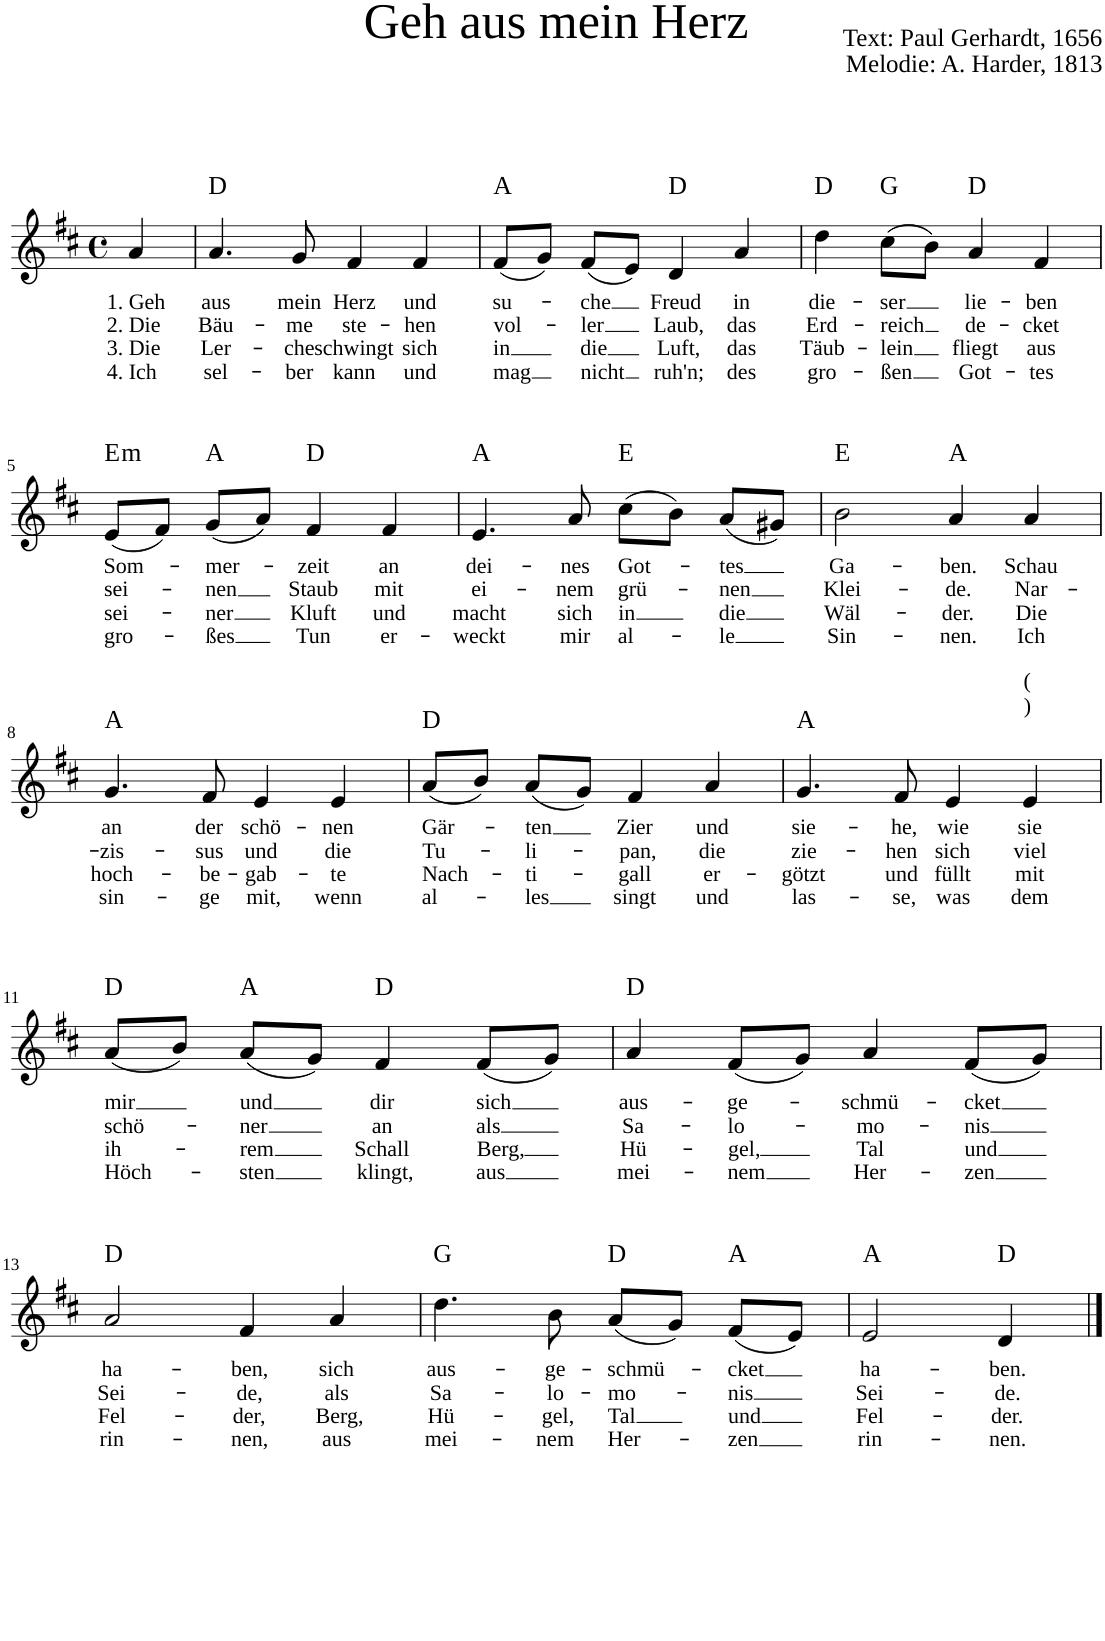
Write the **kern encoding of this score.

**kern	**text	**text	**text	**text	**harte
*part1	*part1	*part1	*part1	*part1	*part1
*staff1	*staff1	*staff1	*staff1	*staff1	*
*clefG2	*	*	*	*	*
*k[f#c#]	*	*	*	*	*
*D:	*	*	*	*	*
*M4/4	*	*	*	*	*
*met(c)	*	*	*	*	*
=1	=1	=1	=1	=1	=1
!	!LO:LY:b	!LO:LY:b	!LO:LY:b	!LO:LY:b	!
4a/	1. Geh	2. Die	3. Die	4. Ich	.
=2	=2	=2	=2	=2	=2
!	!LO:LY:b	!LO:LY:b	!LO:LY:b	!LO:LY:b	!
4.a/	aus	Bäu-	Ler-	sel-	D:maj
!	!LO:LY:b	!LO:LY:b	!LO:LY:b	!LO:LY:b	!
8g/	mein	-me	-che	-ber	.
!	!LO:LY:b	!LO:LY:b	!LO:LY:b	!LO:LY:b	!
4f#/	Herz	ste-	schwingt	kann	.
!	!LO:LY:b	!LO:LY:b	!LO:LY:b	!LO:LY:b	!
4f#/	und	-hen	sich	und	.
=3	=3	=3	=3	=3	=3
!	!LO:LY:b	!LO:LY:b	!LO:LY:b	!LO:LY:b	!
(8f#/L	su-	vol-	in	mag	A:maj
8g/J)	.	.	.	.	.
!	!LO:LY:b	!LO:LY:b	!LO:LY:b	!LO:LY:b	!
(8f#/L	-che	-ler	die	nicht	.
8e/J)	.	.	.	.	.
!	!LO:LY:b	!LO:LY:b	!LO:LY:b	!LO:LY:b	!
4d/	Freud	Laub,	Luft,	ruh'n;	D:maj
!	!LO:LY:b	!LO:LY:b	!LO:LY:b	!LO:LY:b	!
4a/	in	das	das	des	.
=4	=4	=4	=4	=4	=4
!	!LO:LY:b	!LO:LY:b	!LO:LY:b	!LO:LY:b	!
4dd\	die-	Erd-	Täub-	gro-	D:maj
!	!LO:LY:b	!LO:LY:b	!LO:LY:b	!LO:LY:b	!
(8cc#\L	-ser	-reich	-lein	-ßen	G:maj
8b\J)	.	.	.	.	.
!	!LO:LY:b	!LO:LY:b	!LO:LY:b	!LO:LY:b	!
4a/	lie-	de-	fliegt	Got-	D:maj
!	!LO:LY:b	!LO:LY:b	!LO:LY:b	!LO:LY:b	!
4f#/	-ben	-cket	aus	-tes	.
!!LO:LB:g=z
=5	=5	=5	=5	=5	=5
!	!LO:LY:b	!LO:LY:b	!LO:LY:b	!LO:LY:b	!LO:H:kt=m
(8e/L	Som-	sei-	sei-	gro-	E:min
8f#/J)	.	.	.	.	.
!	!LO:LY:b	!LO:LY:b	!LO:LY:b	!LO:LY:b	!
(8g/L	-mer-	-nen	-ner	-ßes	A:maj
8a/J)	.	.	.	.	.
!	!LO:LY:b	!LO:LY:b	!LO:LY:b	!LO:LY:b	!
4f#/	-zeit	Staub	Kluft	Tun	D:maj
!	!LO:LY:b	!LO:LY:b	!LO:LY:b	!LO:LY:b	!
4f#/	an	mit	und	er-	.
=6	=6	=6	=6	=6	=6
!	!LO:LY:b	!LO:LY:b	!LO:LY:b	!LO:LY:b	!
4.e/	dei-	ei-	macht	-weckt	A:maj
!	!LO:LY:b	!LO:LY:b	!LO:LY:b	!LO:LY:b	!
8a/	-nes	-nem	sich	mir	.
!	!LO:LY:b	!LO:LY:b	!LO:LY:b	!LO:LY:b	!
(8cc#\L	Got-	grü-	in	al-	E:maj
8b\J)	.	.	.	.	.
!	!LO:LY:b	!LO:LY:b	!LO:LY:b	!LO:LY:b	!
(8a/L	-tes	-nen	die	-le	.
8g#X/J)	.	.	.	.	.
=7	=7	=7	=7	=7	=7
!	!LO:LY:b	!LO:LY:b	!LO:LY:b	!LO:LY:b	!
2b\	Ga-	Klei-	Wäl-	Sin-	E:maj
!	!LO:LY:b	!LO:LY:b	!LO:LY:b	!LO:LY:b	!
4a/	-ben.	-de.	-der.	-nen.	A:maj
!LO:TX:b:t=(	!	!	!	!	!
!LO:TX:b:t=)	!	!	!	!	!
!	!LO:LY:b	!LO:LY:b	!LO:LY:b	!LO:LY:b	!
4a/	Schau	Nar-	Die	Ich	.
!!LO:LB:g=z
=8	=8	=8	=8	=8	=8
!	!LO:LY:b	!LO:LY:b	!LO:LY:b	!LO:LY:b	!
4.g/	an	-zis-	hoch-	sin-	A:maj
!	!LO:LY:b	!LO:LY:b	!LO:LY:b	!LO:LY:b	!
8f#/	der	-sus	-be-	-ge	.
!	!LO:LY:b	!LO:LY:b	!LO:LY:b	!LO:LY:b	!
4e/	schö-	und	-gab-	mit,	.
!	!LO:LY:b	!LO:LY:b	!LO:LY:b	!LO:LY:b	!
4e/	-nen	die	-te	wenn	.
=9	=9	=9	=9	=9	=9
!	!LO:LY:b	!LO:LY:b	!LO:LY:b	!LO:LY:b	!
(8a/L	Gär-	Tu-	Nach-	al-	D:maj
8b/J)	.	.	.	.	.
!	!LO:LY:b	!LO:LY:b	!LO:LY:b	!LO:LY:b	!
(8a/L	-ten	-li-	-ti-	-les	.
8g/J)	.	.	.	.	.
!	!LO:LY:b	!LO:LY:b	!LO:LY:b	!LO:LY:b	!
4f#/	Zier	-pan,	-gall	singt	.
!	!LO:LY:b	!LO:LY:b	!LO:LY:b	!LO:LY:b	!
4a/	und	die	er-	und	.
=10	=10	=10	=10	=10	=10
!	!LO:LY:b	!LO:LY:b	!LO:LY:b	!LO:LY:b	!
4.g/	sie-	zie-	-götzt	las-	A:maj
!	!LO:LY:b	!LO:LY:b	!LO:LY:b	!LO:LY:b	!
8f#/	-he,	-hen	und	-se,	.
!	!LO:LY:b	!LO:LY:b	!LO:LY:b	!LO:LY:b	!
4e/	wie	sich	füllt	was	.
!	!LO:LY:b	!LO:LY:b	!LO:LY:b	!LO:LY:b	!
4e/	sie	viel	mit	dem	.
!!LO:LB:g=z
=11	=11	=11	=11	=11	=11
!	!LO:LY:b	!LO:LY:b	!LO:LY:b	!LO:LY:b	!
(8a/L	mir	schö-	ih-	Höch-	D:maj
8b/J)	.	.	.	.	.
!	!LO:LY:b	!LO:LY:b	!LO:LY:b	!LO:LY:b	!
(8a/L	und	-ner	-rem	-sten	A:maj
8g/J)	.	.	.	.	.
!	!LO:LY:b	!LO:LY:b	!LO:LY:b	!LO:LY:b	!
4f#/	dir	an	Schall	klingt,	D:maj
!	!LO:LY:b	!LO:LY:b	!LO:LY:b	!LO:LY:b	!
(8f#/L	sich	als	Berg,	aus	.
8g/J)	.	.	.	.	.
=12	=12	=12	=12	=12	=12
!	!LO:LY:b	!LO:LY:b	!LO:LY:b	!LO:LY:b	!
4a/	aus-	Sa-	Hü-	mei-	D:maj
!	!LO:LY:b	!LO:LY:b	!LO:LY:b	!LO:LY:b	!
(8f#/L	-ge-	-lo-	-gel,	-nem	.
8g/J)	.	.	.	.	.
!	!LO:LY:b	!LO:LY:b	!LO:LY:b	!LO:LY:b	!
4a/	-schmü-	-mo-	Tal	Her-	.
!	!LO:LY:b	!LO:LY:b	!LO:LY:b	!LO:LY:b	!
(8f#/L	-cket	-nis	und	-zen	.
8g/J)	.	.	.	.	.
!!LO:LB:g=z
=13	=13	=13	=13	=13	=13
!	!LO:LY:b	!LO:LY:b	!LO:LY:b	!LO:LY:b	!
2a/	ha-	Sei-	Fel-	rin-	D:maj
!	!LO:LY:b	!LO:LY:b	!LO:LY:b	!LO:LY:b	!
4f#/	-ben,	-de,	-der,	-nen,	.
!	!LO:LY:b	!LO:LY:b	!LO:LY:b	!LO:LY:b	!
4a/	sich	als	Berg,	aus	.
=14	=14	=14	=14	=14	=14
!	!LO:LY:b	!LO:LY:b	!LO:LY:b	!LO:LY:b	!
4.dd\	aus-	Sa-	Hü-	mei-	G:maj
!	!LO:LY:b	!LO:LY:b	!LO:LY:b	!LO:LY:b	!
8b\	-ge-	-lo-	-gel,	-nem	.
!	!LO:LY:b	!LO:LY:b	!LO:LY:b	!LO:LY:b	!
(8a/L	-schmü-	-mo-	Tal	Her-	D:maj
8g/J)	.	.	.	.	.
!	!LO:LY:b	!LO:LY:b	!LO:LY:b	!LO:LY:b	!
(8f#/L	-cket	-nis	und	-zen	A:maj
8e/J)	.	.	.	.	.
=15	=15	=15	=15	=15	=15
!	!LO:LY:b	!LO:LY:b	!LO:LY:b	!LO:LY:b	!
2e/	ha-	Sei-	Fel-	rin-	A:maj
!	!LO:LY:b	!LO:LY:b	!LO:LY:b	!LO:LY:b	!
4d/	-ben.	-de.	-der.	-nen.	D:maj
==	==	==	==	==	==
*-	*-	*-	*-	*-	*-
